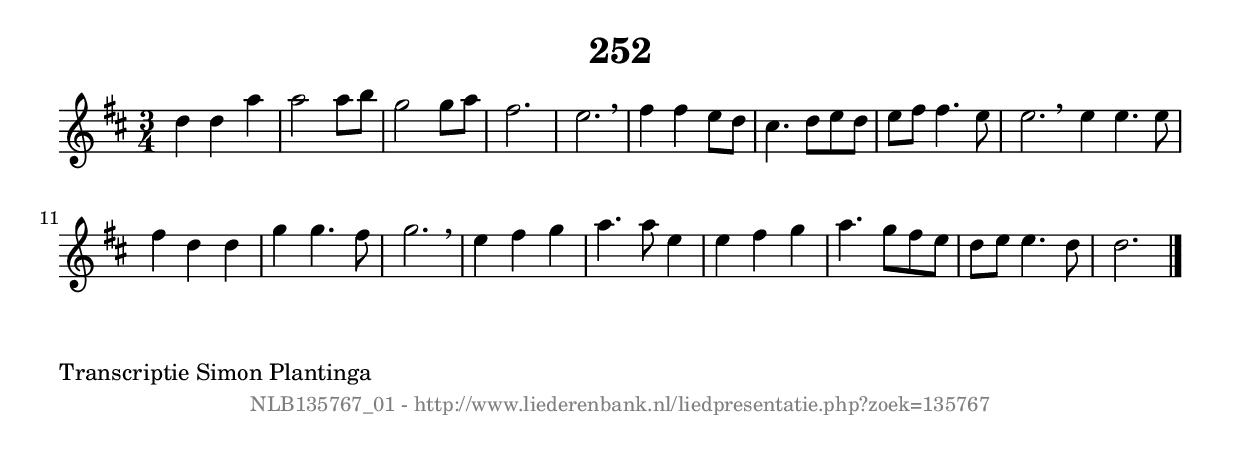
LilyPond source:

%
% produced by wce2krn 1.64 (7 June 2014)
%
\version"2.16"
#(append! paper-alist '(("long" . (cons (* 210 mm) (* 2000 mm)))))
#(set-default-paper-size "long")
sb = {\breathe}
mBreak = {\breathe }
bBreak = {\breathe }
x = {\once\override NoteHead #'style = #'cross }
gl=\glissando
itime={\override Staff.TimeSignature #'stencil = ##f }
ficta = {\once\set suggestAccidentals = ##t}
fine = {\once\override Score.RehearsalMark #'self-alignment-X = #1 \mark \markup {\italic{Fine}}}
dc = {\once\override Score.RehearsalMark #'self-alignment-X = #1 \mark \markup {\italic{D.C.}}}
dcf = {\once\override Score.RehearsalMark #'self-alignment-X = #1 \mark \markup {\italic{D.C. al Fine}}}
dcc = {\once\override Score.RehearsalMark #'self-alignment-X = #1 \mark \markup {\italic{D.C. al Coda}}}
ds = {\once\override Score.RehearsalMark #'self-alignment-X = #1 \mark \markup {\italic{D.S.}}}
dsf = {\once\override Score.RehearsalMark #'self-alignment-X = #1 \mark \markup {\italic{D.S. al Fine}}}
dsc = {\once\override Score.RehearsalMark #'self-alignment-X = #1 \mark \markup {\italic{D.S. al Coda}}}
pv = {\set Score.repeatCommands = #'((volta "1"))}
sv = {\set Score.repeatCommands = #'((volta "2"))}
tv = {\set Score.repeatCommands = #'((volta "3"))}
qv = {\set Score.repeatCommands = #'((volta "4"))}
xv = {\set Score.repeatCommands = #'((volta #f))}
\header{ tagline = ""
title = "252"
}
\score {{
\key d \major
\relative g'
{
\set melismaBusyProperties = #'()
\time 3/4
\tempo 4=120
\override Score.MetronomeMark #'transparent = ##t
\override Score.RehearsalMark #'break-visibility = #(vector #t #t #f)
d'4 d4 a'4 | a2 a8 b8 | g2 g8 a8 | fis2. | e2. \sb | fis4 fis4 e8 d8 | cis4. d8 e8 d8 | e8 fis8 fis4. e8 | e2. \bar ":|:" \bBreak
e4 e4. e8 | fis4 d4 d4 | g4 g4. fis8 | g2. \sb | e4 fis4 g4 | a4. a8 e4 | e4 fis4 g4 | a4. g8 fis8 e8 | d8 e8 e4. d8 | d2. \bar "|."
 }}
 \midi { }
 \layout {
            indent = 0.0\cm
}
}
\markup { \wordwrap-string #" 
Transcriptie Simon Plantinga
"}
\markup { \vspace #0 } \markup { \with-color #grey \fill-line { \center-column { \smaller "NLB135767_01 - http://www.liederenbank.nl/liedpresentatie.php?zoek=135767" } } }
